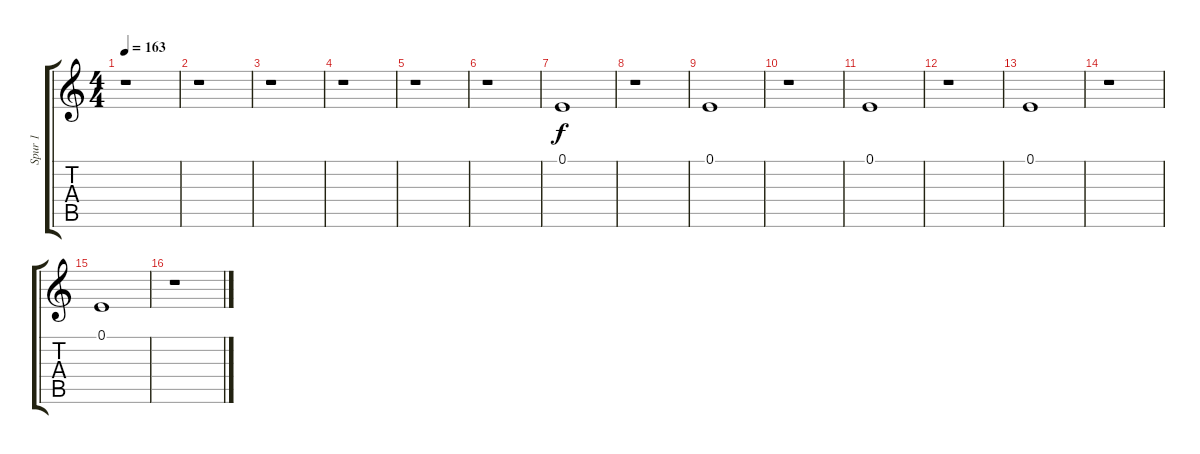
\track ("Spur 1" "Spur 1") {instrument vibraphone}
\staff {score tabs}
\tuning (E4 B3 G3 D3 A2 E2) {hide}
\ts (4 4)
\tempo 163
\clef g2
\ks c
r.1{dy f} |
r.1 |
r.1 |
r.1 |
r.1 |
r.1 |
0.1.1 |
r.1 |
0.1.1 |
r.1 |
0.1.1 |
r.1 |
0.1.1 |
r.1 |
0.1.1 |
r.1
